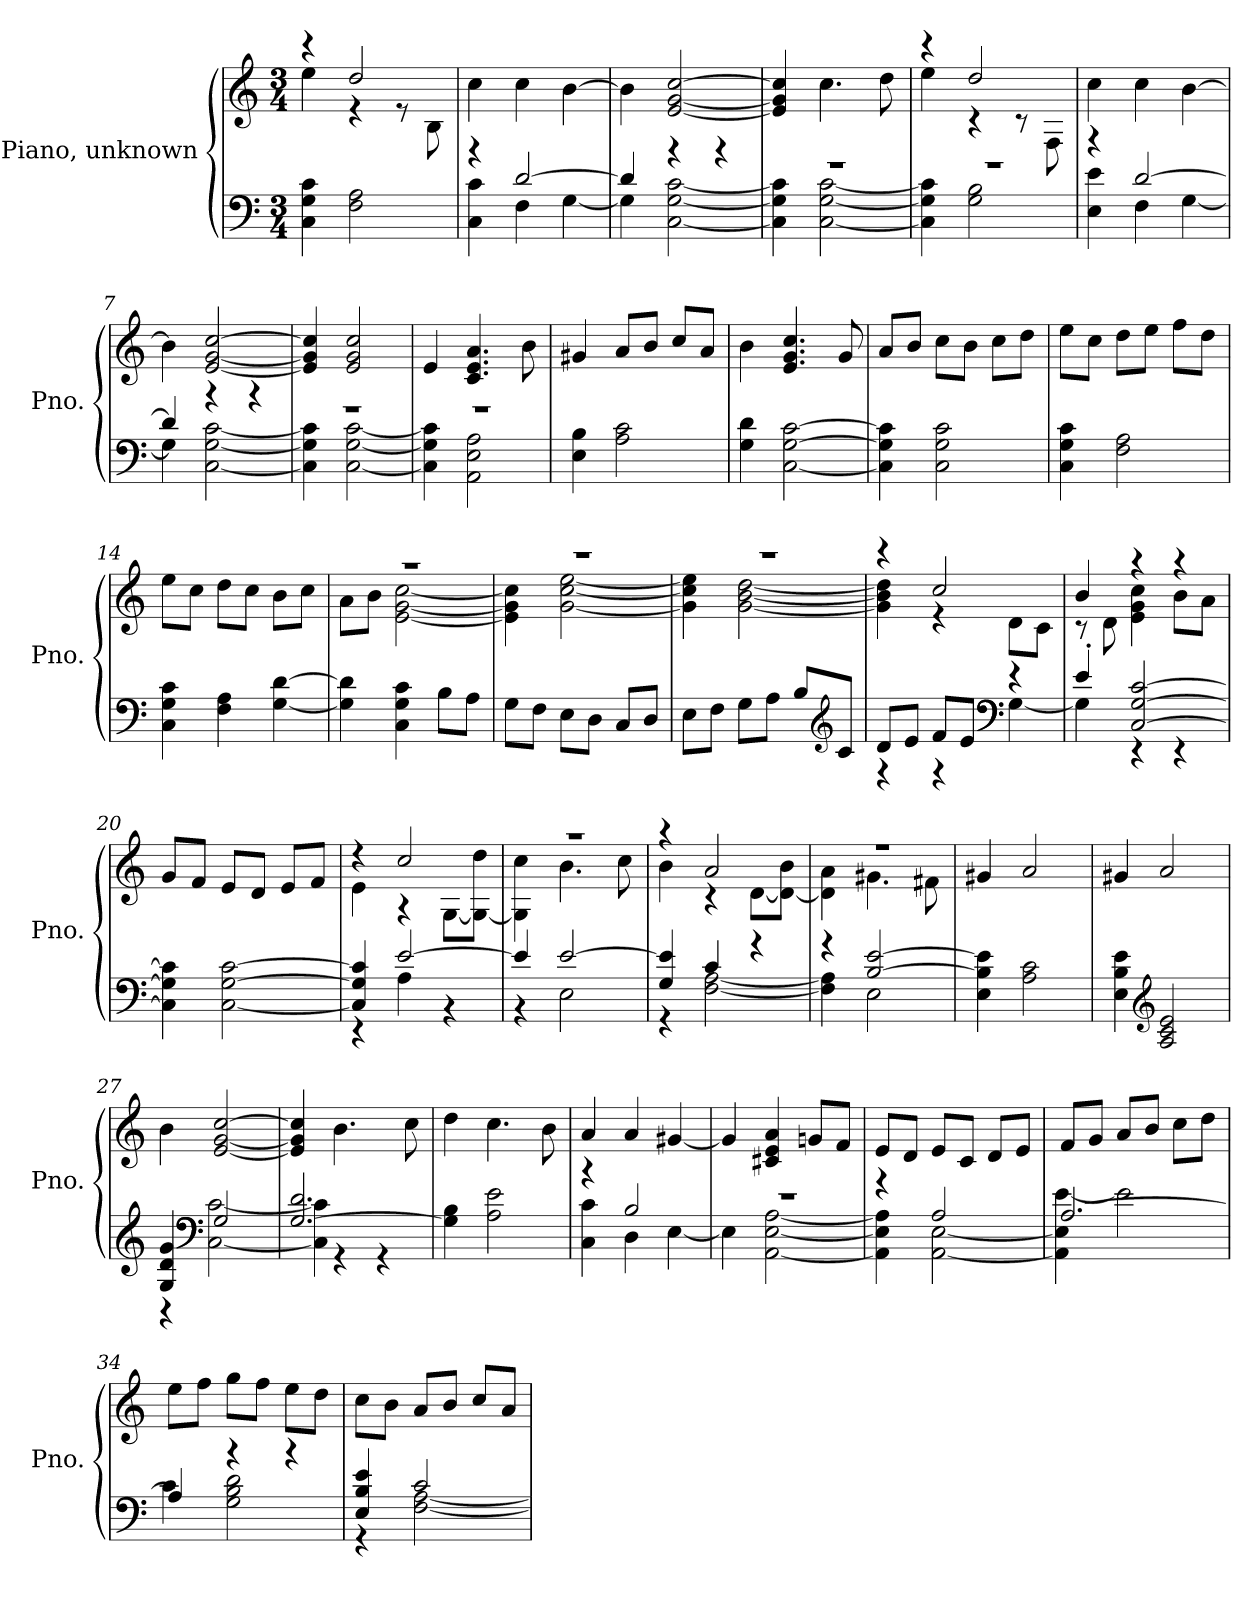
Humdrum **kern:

**kern	**kern
*part1	*part1
*staff2	*staff1
*I"Piano, unknown	*
*I'Pno.	*
*clefF4	*clefG2
*k[]	*k[]
*M3/4	*M3/4
*MM177	*MM177
=1	=1
*	*^
4C\ 4G\ 4c\	4r	4ee\
2F\ 2A\	2dd/	4r
.	.	8r
.	.	8B\
*	*v	*v
=2	=2
*^	*
4r	4C\ 4c\	4cc\
[2d/	4F\	4cc\
.	[4G\	[4b\
=3	=3	=3
4d/]	4G\]	4b\]
4r	[2C\ [2G\ [2c\	[2e/ [2g/ [2cc/
4r	.	.
=4	=4	=4
2.r	4C\] 4G\] 4c\]	4e/] 4g/] 4cc/]
.	[2C\ [2G\ [2c\	4.cc\
.	.	8dd\
=5	=5	=5
*	*	*^
2.r	4C\] 4G\] 4c\]	4r	4ee\
.	2G\ 2B\	2dd/	4r
.	.	.	8r
.	.	.	8F\
*	*	*v	*v
=6	=6	=6
4r	4E\ 4e\	4cc\
[2d/	4F\	4cc\
.	[4G\	[4b\
=7	=7	=7
4d/]	4G\]	4b\]
4r	[2C\ [2G\ [2c\	[2e/ [2g/ [2cc/
4r	.	.
=8	=8	=8
2.r	4C\] 4G\] 4c\]	4e/] 4g/] 4cc/]
.	[2C\ [2G\ [2c\	2e/ 2g/ 2cc/
=9	=9	=9
2.r	4C\] 4G\] 4c\]	4e/
.	2AA\ 2E\ 2A\	4.c/ 4.e/ 4.a/
.	.	8b\
*v	*v	*
!!LO:LB:g=z
=10	=10
4E\ 4B\	4g#X/
2A\ 2c\	8a/L
.	8b/J
.	8cc/L
.	8a/J
=11	=11
4G\ 4d\	4b\
[2C\ [2G\ [2c\	4.e/ 4.g/ 4.cc/
.	8g/
=12	=12
4C\] 4G\] 4c\]	8a/L
.	8b/J
2C\ 2G\ 2c\	8cc\L
.	8b\J
.	8cc\L
.	8dd\J
=13	=13
4C\ 4G\ 4c\	8ee\L
.	8cc\J
2F\ 2A\	8dd\L
.	8ee\J
.	8ff\L
.	8dd\J
=14	=14
4C\ 4G\ 4c\	8ee\L
.	8cc\J
4F\ 4A\	8dd\L
.	8cc\J
[4G\ [4d\	8b\L
.	8cc\J
=15	=15
*	*^
4G\] 4d\]	2.r	8a\L
.	.	8b\J
4C\ 4G\ 4c\	.	[2e\ [2g\ [2cc\
8B\L	.	.
8A\J	.	.
=16	=16	=16
8G\L	2.r	4e\] 4g\] 4cc\]
8F\J	.	.
8E\L	.	[2g\ [2cc\ [2ee\
8D\J	.	.
8C/L	.	.
8D/J	.	.
!!LO:LB:g=z	!!
=17	=17	=17
8E\L	2.r	4g\] 4cc\] 4ee\]
8F\J	.	.
8G\L	.	[2g\ [2b\ [2dd\
8A\J	.	.
8B/L	.	.
*clefG2	*	*
8c/J	.	.
=18	=18	=18
*^	*	*
8d/L	4r	4r	4g\] 4b\] 4dd\]
8e/J	.	.	.
8f/L	4r	2cc/	4r
8e/J	.	.	.
*clefF4	*	*	*
4r	[4G\	.	8d\L
.	.	.	8c\J
=19	=19	=19	=19
4e'/	4G\]	4b/	8r
.	.	.	8d\
[2C/ [2G/ [2c/	4r	4r	4e\ 4g\ 4cc\
.	4r	4r	8b\L
.	.	.	8a\J
*v	*v	*	*
*	*v	*v
=20	=20
4C\] 4G\] 4c\]	8g/L
.	8f/J
[2C\ [2G\ [2c\	8e/L
.	8d/J
.	8e/L
.	8f/J
=21	=21
*^	*^
4C/] 4G/] 4c/]	4r	4r	4e\
[2e/	4A\	2cc/	4r
.	4r	.	[8G\L
.	.	.	8G\_ 8dd\J
=22	=22	=22	=22
4e/]	4r	2.r	4G\] 4cc\
[2e/	2E\	.	4.b\
.	.	.	8cc\
!!LO:LB:g=z	!!
=23	=23	=23	=23
4G/ 4e/]	4r	4r	4b\
4c/	[2F\ [2A\	2a/	4r
4r	.	.	[8d\L
.	.	.	8d\_ 8b\J
=24	=24	=24	=24
4r	4F\] 4A\]	2.r	4d\] 4a\
[2B/ [2e/	2E\	.	4.g#X\
.	.	.	8f#X\
*v	*v	*	*
*	*v	*v
=25	=25
4E\ 4B\] 4e\]	4g#X/
2A\ 2c\	2a/
=26	=26
4E\ 4B\ 4e\	4g#X/
*clefG2	*
2A/ 2c/ 2e/	2a/
=27	=27
*^	*
4G/ 4d/ 4g/	4r	4b\
*clefF4	*	*
2G/	[2C\ [2c\	[2e/ [2g/ [2cc/
=28	=28	=28
[2.G/ 2.d/	4C\] 4c\]	4e/] 4g/] 4cc/]
.	4r	4.b\
.	4r	.
.	.	8cc\
*v	*v	*
=29	=29
4G\] 4B\	4dd\
2A\ 2e\	4.cc\
.	8b\
=30	=30
*^	*
4r	4C\ 4c\	4a/
2B/	4D\	4a/
.	[4E\	[4g#X/
!!LO:LB:g=z
=31	=31	=31
2.r	4E\]	4g#/]
.	[2AA\ [2E\ [2A\	4c#X/ 4e/ 4a/
.	.	8gn/L
.	.	8f/J
=32	=32	=32
4r	4AA\] 4E\] 4A\]	8e/L
.	.	8d/J
2A/	[2AA\ [2E\	8e/L
.	.	8c/J
.	.	8d/L
.	.	8e/J
=33	=33	=33
[2.A/	4AA\] 4E\] [4e\	8f/L
.	.	8g/J
.	2e\]	8a/L
.	.	8b/J
.	.	8cc\L
.	.	8dd\J
=34	=34	=34
4A/]	4c\	8ee\L
.	.	8ff\J
4r	2G\ 2B\ 2d\	8gg\L
.	.	8ff\J
4r	.	8ee\L
.	.	8dd\J
=35	=35	=35
4E/ 4B/ 4e/	4r	8cc\L
.	.	8b\J
2c/	[2F\ [2A\	8a/L
.	.	8b/J
.	.	8cc/L
.	.	8a/J
*v	*v	*
=	=
*-	*-
